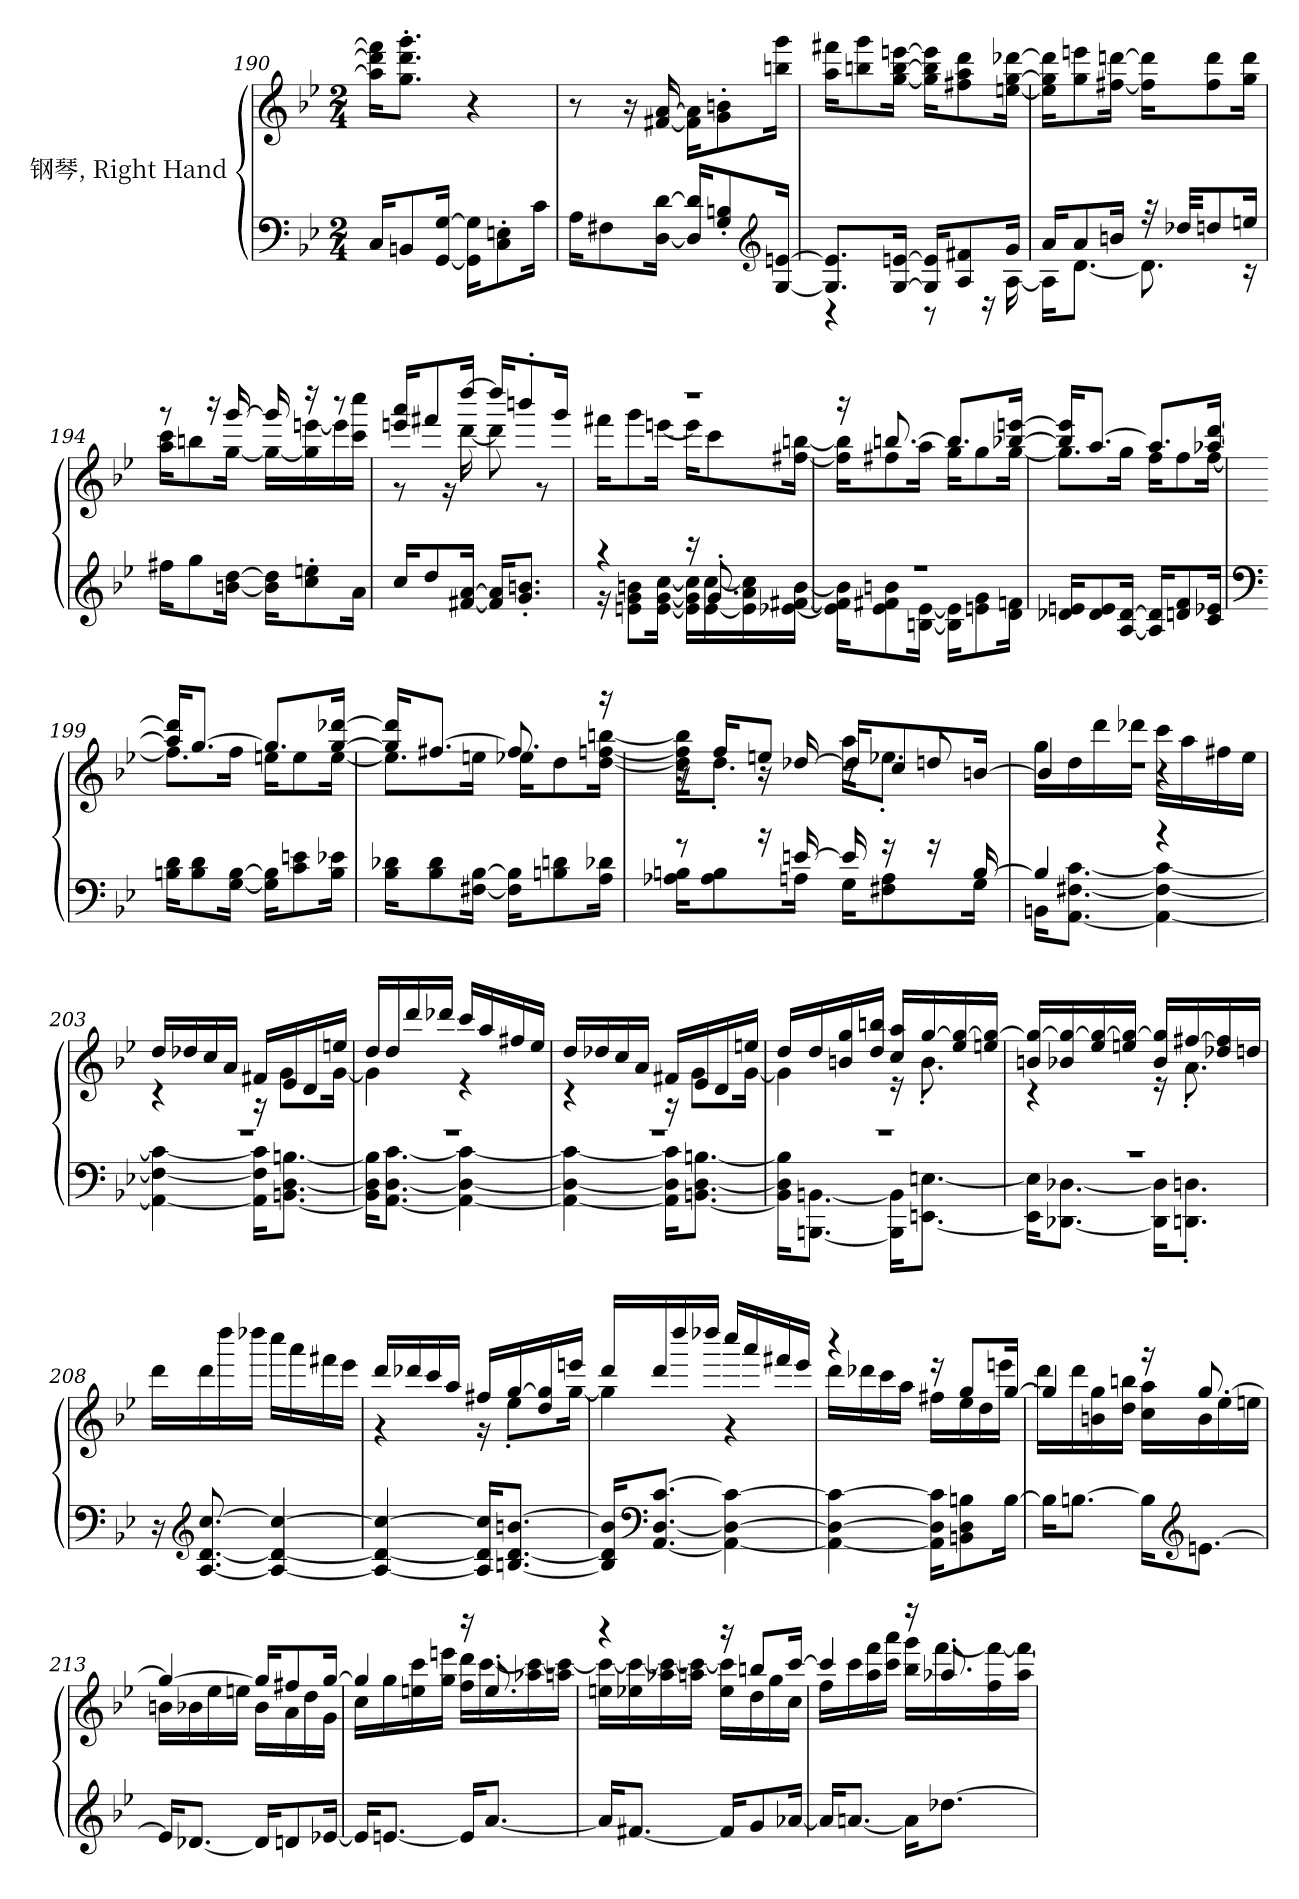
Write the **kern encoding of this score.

**kern	**kern
*part1	*part1
*staff2	*staff1
*I"钢琴, Right Hand	*
!!LO:PB:g=z
*clefF4	*clefG2
*k[b-e-]	*k[b-e-]
*M2/4	*M2/4
*MM89	*MM89
=190	=190
16C/KL	16aa\] 16ddd\] 16fff#\]KL
*	*MM87
8BBn/	8.gg\' 8.ddd\' 8.ggg\'J
[16GG/ [16G/Jk	.
16GG\] 16G\]KL	4r
8C\' 8En\'	.
16c\Jk	.
=191	=191
*	*MM99
16A\KL	8r
8F#X\	.
.	16r
*	*MM87
[16D\ [16d\Jk	[16f#X/ [16a/
16D/] 16d/]KL	16f#\] 16a\]KL
*	*MM80
8G/' 8Bn/'	8g\' 8bn\'
*clefG2	*
*	*MM99
[16G/ [16en/Jk	16bbn\ 16ggg\Jk
=192	=192
*	*MM87
*^	*
8.G/] 8.e/]L	4r	16aa\ 16fff#X\KL
*	*	*MM99
.	.	8bbn\ 8ggg\
*	*	*MM96
[16G/ [16en/Jk	.	[16gg\ [16bb\ [16eeen\Jk
16G/] 16e/]KL	8r	16gg\] 16bb\] 16eee\]KL
*	*	*MM91
8A/ 8f#X/	.	8ff#X\ 8aa\ 8ddd\
.	16r	.
*	*	*MM82
16g/Jk	[16A\	[16een\ [16gg\ [16ddd-X\Jk
=193	=193	=193
*	*	*MM85
16a/KL	16A\KL]	16ee\] 16gg\] 16ddd-\]KL
*	*	*MM89
8a/	[8.d\J	8gg\ 8eeen\
*	*	*MM82
16bn/Jk	.	[16ff#X\ [16dddn\Jk
32r	8.d\]	16ff#\] 16ddd\]KL
32dd-X/KKL	.	.
*	*	*MM72
8ddn/	.	8ff#\ 8ddd\
*	*	*MM104
16een/Jk	16r	16gg\ 16ddd\Jk
*v	*v	*
!!LO:LB:g=z
=194	=194
*	*MM111
*	*^
16ff#X\KL	8r	16aa\ 16ccc\KL
*	*MM101	*
8gg\	.	8bbn\
.	16r	.
*	*MM111	*
[16bn\ [16dd\Jk	[16ggg/	[16gg\Jk
16b\] 16dd\]KL	16ggg/]	16gg\LL_
*	*MM108	*
8cc\' 8een\'	16r	16gg\] [16eeen\
.	8r	16eee\]
*	*MM116	*
16a\Jk	.	16ccc\ 16cccc\JJ
=195	=195	=195
*	*MM110	*
16cc/KL	16eeen/ 16aaa/KL	8r
*	*MM96	*
8dd/	8fff#X/	.
.	.	16r
*	*MM87	*
[16f#X/ [16a/Jk	[16dddd/Jk	[16ddd\
16f#/] 16a/]KL	16dddd/KL]	8ddd\]
*	*MM91	*
8.g/' 8.bn/'J	8bbbn'/	.
*	*MM75	*
.	.	8r
*	*MM104	*
.	16ggg/Jk	.
=196	=196	=196
*	*MM97	*
*^	*	*
4r	16r	2r	16fff#X\KL
*	*	*MM85	*
.	8en\ 8g\ 8bn\L	.	8ggg\
*	*	*MM80	*
.	[16e\ [16g\ [16cc\Jk	.	[16eeen\Jk
16r	16e\] 16g\] 16cc\]LL	.	16eee\KL]
*	*	*MM61	*
8.g'/	[16e\ [16cc\	.	8ccc\
.	16e\] 16a\ 16cc\]	.	.
*	*	*MM58	*
.	[16e-X\ [16f#X\ [16b\JJ	.	[16ff#X\ [16bbn\Jk
!!LO:LB:g=z	!!
=197	=197	=197	=197
2r	16e-\] 16f#\] 16b\]KL	16r	16ff#\] 16bb\]KL
*	*	*MM94	*
.	8e-\ 8f#X\ 8bn\	[8.bbn/	8ff#X\
*	*	*MM103	*
.	[16Bn\ [16e-\Jk	.	16aa\Jk
*	*	*MM110	*
.	16B\] 16e-\]KL	8.bb/L]	16gg\KL
*	*	*MM111	*
.	8en\ 8g\	.	8gg\
*	*	*MM104	*
.	16d\ 16fn\Jk	[16bb-X/ [16eeen/Jk	[16gg\Jk
*v	*v	*	*
=198	=198	=198
*	*MM97	*
16d-X/ 16en/KL	16bb-/] 16eee/]KL	8.gg\L]
*	*MM104	*
8d-/ 8e/	[8.aa/J	.
*	*MM111	*
[16A/ [16d-/Jk	.	16gg\Jk
*	*MM115	*
16A/] 16d-/]KL	8.aa/L]	16ff\KL
*	*MM110	*
8dn/ 8f/	.	8ff\
*	*MM115	*
16c/ 16e-X/Jk	[16aa-X/ [16ddd/Jk	[16ff\Jk
=199	=199	=199
*clefF4	*	*
*	*MM106	*
16Bn\ 16d\KL	16aa-/] 16ddd/]KL	8.ff\L]
*	*MM111	*
8B\ 8d\	[8.gg/J	.
*	*MM110	*
[16G\ [16B\Jk	.	16ff\Jk
*	*MM113	*
16G\] 16B\]KL	8.gg/L]	16een\KL
*	*MM110	*
8c\ 8en\	.	8ee\
*	*MM111	*
16B\ 16e-X\Jk	[16gg/ [16ddd-X/Jk	[16ee\Jk
!!LO:LB:g=z	!!
=200	=200	=200
*	*MM104	*
16B-\ 16d-X\KL	16gg/] 16ddd-/]KL	8.ee\L]
*	*MM111	*
8B-\ 8d-\	[8.ff#X/J	.
*	*MM110	*
[16F#X\ [16B-\Jk	.	16een\Jk
*	*MM113	*
16F#\] 16B-\]KL	8.ff#/]	16ee-X\KL
*	*MM110	*
8Bn\ 8dn\	.	8dd\
*	*MM103	*
16A\ 16d-X\Jk	16r	[16dd\ [16ffn\ [16bbn\Jk
*	*v	*v
=201	=201
*	*MM91
*^	*^
*	*	*	*^
8r	16A-X\ 16Bn\KL	16r	16dd\] 16ff\] 16bb\]KL	8r
*	*	*MM111	*	*
.	8A-\ 8B\	16ff/KL	8.dd'\J	.
*	*	*MM104	*	*
16r	.	8een/J	.	16r
*	*	*MM108	*	*
[16en/	16An\Jk	.	.	[16dd-X/
*	*	*MM94	*	*
16e/]	16G\KL	8r	16aa\KL	16dd-/KL]
*	*	*MM106	*	*
16r	8F#X\ 8A\	.	8.ee-X'\J	8cc/
*	*	*MM99	*	*
16r	.	8ddn/	.	.
*	*	*MM92	*	*
[16B/	16G\Jk	.	.	[16bn/Jk
=202	=202	=202	=202	=202
*	*	*MM77	*	*
4B/]	16BBn\KL	2r	16gg\LL	4b/]
*	*	*MM87	*	*
.	[8.AA\ [8.F#X\ [8.c\J	.	16dd\	.
*	*	*MM104	*	*
.	.	.	16ddd\	.
*	*	*MM110	*	*
.	.	.	16ddd-X\JJ	.
*	*	*MM108	*	*
4r	4AA\_ 4F#\_ 4c\_	.	16ccc\LL	4r
*	*	*MM111	*	*
.	.	.	16aa\	.
*	*	*MM113	*	*
.	.	.	16ff#X\	.
*	*	*MM111	*	*
.	.	.	16ee-\JJ	.
*	*	*v	*v	*v
!!LO:LB:g=z
=203	=203	=203
*	*	*MM113
*	*	*^
2r	4AA\_ 4F#\_ 4c\_	16dd/LL	4r
*	*	*MM111	*
.	.	16dd-X/	.
*	*	*MM113	*
.	.	16cc/	.
*	*	*MM111	*
.	.	16a/JJ	.
*	*	*MM108	*
.	16AA\] 16F#\] 16c\]KL	16f#X/LL	16r
*	*	*MM96	*
.	[8.BBn\ [8.D\ [8.Bn\J	16e-/	8g\L
*	*	*MM101	*
.	.	16d/	.
*	*	*MM104	*
.	.	16een/JJ	[16g\Jk
=204	=204	=204	=204
*	*	*MM89	*
2r	16BB\] 16D\] 16B\]KL	16dd/LL	4g\]
*	*	*MM94	*
.	[8.AA\ [8.D\ [8.c\J	16dd/	.
*	*	*MM106	*
.	.	16ddd/	.
*	*	*MM111	*
.	.	16ddd-X/JJ	.
*	*	*MM113	*
.	4AA\_ 4D\_ 4c\_	16ccc/LL	4r
*	*	*MM111	*
.	.	16aa/	.
*	*	*MM113	*
.	.	16ff#X/	.
*	*	*MM111	*
.	.	16ee-/JJ	.
=205	=205	=205	=205
2r	4AA\_ 4D\_ 4c\_	16dd/LL	4r
*	*	*MM113	*
.	.	16dd-X/	.
*	*	*MM111	*
.	.	16cc/	.
.	.	16a/JJ	.
*	*	*MM110	*
.	16AA\] 16D\] 16c\]KL	16f#X/LL	16r
*	*	*MM104	*
.	[8.BBn\ [8.D\ [8.Bn\J	16e-/	8g\L
*	*	*MM108	*
.	.	16d/	.
*	*	*MM103	*
.	.	16een/JJ	[16g\Jk
!!LO:LB:g=z	!!
=206	=206	=206	=206
*	*	*MM89	*
2r	16BB\] 16D\] 16B\]KL	16dd/LL	4g\]
*	*	*MM97	*
.	[8.BBBn\ [8.BBn\J	16dd/	.
*	*	*MM108	*
.	.	16bn/ 16gg/	.
*	*	*MM113	*
.	.	16dd/ 16bbn/JJ	.
*	*	*MM108	*
.	16BBB\] 16BB\]KL	16cc/ 16aa/LL	16r
*	*	*MM113	*
.	[8.EEn\ [8.En\J	[16gg/	8.b'\
*	*	*MM115	*
.	.	16ee-/ 16gg/_	.
*	*	*MM111	*
.	.	16een/ 16gg/_JJ	.
=207	=207	=207	=207
*	*	*MM103	*
2r	16EE\] 16E\]KL	16bn/ 16gg/_LL	4r
*	*	*MM110	*
.	[8.DD-X\ [8.D-X\J	16b-X/ 16gg/_	.
*	*	*MM111	*
.	.	16ee-/ 16gg/_	.
*	*	*MM110	*
.	.	16een/ 16gg/_JJ	.
*	*	*MM103	*
.	16DD-\] 16D-\]KL	16b-/ 16gg/]LL	16r
*	*	*MM106	*
.	8.DDn\' 8.Dn\'J	[16ff#X/	8.a'\
.	.	16dd-X/ 16ff#/]	.
*	*	*MM101	*
.	.	16ddn/JJ	.
*v	*v	*	*
*	*v	*v
=208	=208
*	*MM94
16r	16ddd\LL
*clefG2	*
*	*MM92
[8.A/ [8.d/ [8.cc/	16ddd\
*	*MM106
.	16dddd\
*	*MM110
.	16dddd-X\JJ
*	*MM111
4A/_ 4d/_ 4cc/_	16cccc\LL
*	*MM113
.	16aaa\
*	*MM111
.	16fff#X\
.	16eee-\JJ
!!LO:PB:g=z
=209	=209
*	*MM110
*	*^
4A/_ 4d/_ 4cc/_	16ddd/LL	4r
*	*MM111	*
.	16ddd-X/	.
*	*MM113	*
.	16ccc/	.
*	*MM111	*
.	16aa/JJ	.
*	*MM108	*
16A/] 16d/] 16cc/]KL	16ff#X/LL	16r
*	*MM101	*
[8.Bn/ [8.d/ [8.bn/J	[16gg/	8ee-'\L
*	*MM108	*
.	16dd/ 16gg/]	.
*	*MM104	*
.	16eeen/JJ	[16gg\Jk
=210	=210	=210
*	*MM91	*
16B/] 16d/] 16b/]KL	16ddd/LL	4gg\]
*clefF4	*	*
*	*MM94	*
[8.AA/ [8.D/ [8.c/J	16ddd/	.
*	*MM106	*
.	16dddd/	.
*	*MM110	*
.	16dddd-X/JJ	.
*	*MM111	*
4AA\_ 4D\_ 4c\_	16cccc/LL	4r
*	*MM115	*
.	16aaa/	.
*	*MM113	*
.	16fff#X/	.
*	*MM115	*
.	16eee-/JJ	.
=211	=211	=211
*	*MM113	*
4AA\_ 4D\_ 4c\_	4r	16ddd\LL
*	*MM115	*
.	.	16ddd-X\
*	*MM110	*
.	.	16ccc\
.	.	16aa\JJ
*	*MM108	*
16AA\] 16D\] 16c\]KL	16r	16ff#X\LL
*	*MM99	*
8BBn\ 8D\ 8Bn\	8gg/L	16ee-\
*	*MM106	*
.	.	16dd\
*	*MM111	*
[16B\Jk	[16gg/Jk	16eeen\JJ
!!LO:LB:g=z	!!
=212	=212	=212
*	*MM87	*
16B\KL]	4gg/]	16ddd\LL
*	*MM106	*
[8.Bn\J	.	16ddd\
*	*MM110	*
.	.	16bn\ 16gg\
*	*MM115	*
.	.	16dd\ 16bbn\JJ
*	*MM113	*
16B\KL]	16r	16cc\ 16aa\LL
*clefG2	*	*
*	*MM111	*
[8.en\J	[8.gg/	16b\
*	*MM115	*
.	.	16ee-\
.	.	16een\JJ
=213	=213	=213
*	*MM103	*
16e/KL]	4gg/_	16bn\LL
*	*MM110	*
[8.d-X/J	.	16b-X\
*	*MM115	*
.	.	16ee-\
*	*MM111	*
.	.	16een\JJ
*	*MM113	*
16d-/KL]	16gg/KL]	16b-\LL
8dn/	8ff#X/	16a\
*	*MM111	*
.	.	16dd\
*	*MM115	*
[16e-X/Jk	[16gg/Jk	16g\JJ
=214	=214	=214
*	*MM108	*
16e-/KL]	4gg/]	16cc\LL
*	*MM110	*
[8.en/J	.	16gg\
*	*MM115	*
.	.	16een\ 16ccc\
*	*MM118	*
.	.	16gg\ 16eeen\JJ
*	*MM113	*
16e/KL]	16r	16ff\ 16ddd\LL
*	*MM106	*
[8.a/J	8.ee'/	[16ccc\
*	*MM115	*
.	.	16aa-X\ 16ccc\_
.	.	16aan\ 16ccc\_JJ
!!LO:LB:g=z	!!
=215	=215	=215
*	*MM113	*
16a/KL]	4r	16een\ 16ccc\_LL
*	*MM115	*
[8.f#X/J	.	16ee-X\ 16ccc\_
.	.	16aa-X\ 16ccc\_
.	.	16aan\ 16ccc\_JJ
*	*MM113	*
16f#/KL]	16r	16ee-\ 16ccc\]LL
8g/	8bbn/L	16dd\
*	*MM115	*
.	.	16gg\
*	*MM111	*
[16a-X/Jk	[16ccc/Jk	16cc\JJ
=216	=216	=216
*	*MM108	*
16a-/KL]	4ccc/]	16ff\LL
*	*MM110	*
[8.an/J	.	16ccc\
*	*MM115	*
.	.	16aa\ 16fff\
*	*MM118	*
.	.	16ccc\ 16aaa\JJ
*	*MM115	*
16a\KL]	16r	16bb-\ 16ggg\LL
*	*MM104	*
[8.dd-X\J	8.aa-X'/	[16fff\
*	*MM111	*
.	.	16ff\ 16fff\_
*	*MM113	*
.	.	16aa-\ 16fff\_JJ
*	*v	*v
=	=
*-	*-
